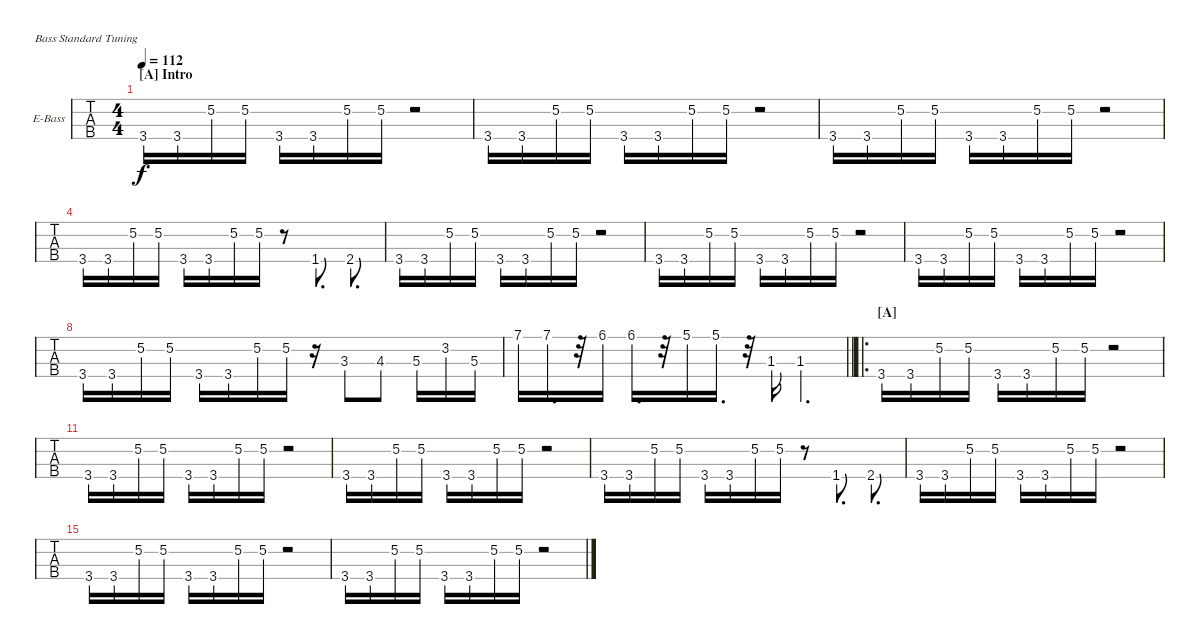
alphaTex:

\bracketExtendMode nobrackets
\firstSystemTrackNameOrientation horizontal
\otherSystemsTrackNameOrientation horizontal
\defaultBarNumberDisplay FirstOfSystem
\track ("Bass" "E-Bass") {instrument electricbassfinger}
\staff {tabs}
\tuning (G2 D2 A1 E1)
\ts (4 4)
\beaming (8 2 2 2 2)
\section ("A" "Intro")
\tempo 112
\clef f4
\ks c
3.4.16{dy f instrument electricbassfinger} 3.4.16 5.2.16 5.2.16 3.4.16 3.4.16 5.2.16 5.2.16 r.2 |
3.4.16 3.4.16 5.2.16 5.2.16 3.4.16 3.4.16 5.2.16 5.2.16 r.2 |
3.4.16 3.4.16 5.2.16 5.2.16 3.4.16 3.4.16 5.2.16 5.2.16 r.2 |
3.4.16 3.4.16 5.2.16 5.2.16 3.4.16 3.4.16 5.2.16 5.2.16 r.8 1.4.8{d} 2.4.8{d} |
3.4.16 3.4.16 5.2.16 5.2.16 3.4.16 3.4.16 5.2.16 5.2.16 r.2 |
3.4.16 3.4.16 5.2.16 5.2.16 3.4.16 3.4.16 5.2.16 5.2.16 r.2 |
3.4.16 3.4.16 5.2.16 5.2.16 3.4.16 3.4.16 5.2.16 5.2.16 r.2 |
3.4.16 3.4.16 5.2.16 5.2.16 3.4.16 3.4.16 5.2.16 5.2.16 r.16 3.3.8 4.3.8 5.3.16 3.2.16 5.3.16 |
\barLineRight lightlight
7.1.16 7.1.16{d} r.32 6.1.16 6.1.16{d} r.32 5.1.16 5.1.16{d} r.32 1.3.16 1.3.4{d} |
\ro
\section ("A" "")
3.4.16 3.4.16 5.2.16 5.2.16 3.4.16 3.4.16 5.2.16 5.2.16 r.2 |
3.4.16 3.4.16 5.2.16 5.2.16 3.4.16 3.4.16 5.2.16 5.2.16 r.2 |
3.4.16 3.4.16 5.2.16 5.2.16 3.4.16 3.4.16 5.2.16 5.2.16 r.2 |
3.4.16 3.4.16 5.2.16 5.2.16 3.4.16 3.4.16 5.2.16 5.2.16 r.8 1.4.8{d} 2.4.8{d} |
3.4.16 3.4.16 5.2.16 5.2.16 3.4.16 3.4.16 5.2.16 5.2.16 r.2 |
3.4.16 3.4.16 5.2.16 5.2.16 3.4.16 3.4.16 5.2.16 5.2.16 r.2 |
\scale
0.254399 3.4.16 3.4.16 5.2.16 5.2.16 3.4.16 3.4.16 5.2.16 5.2.16 r.2
